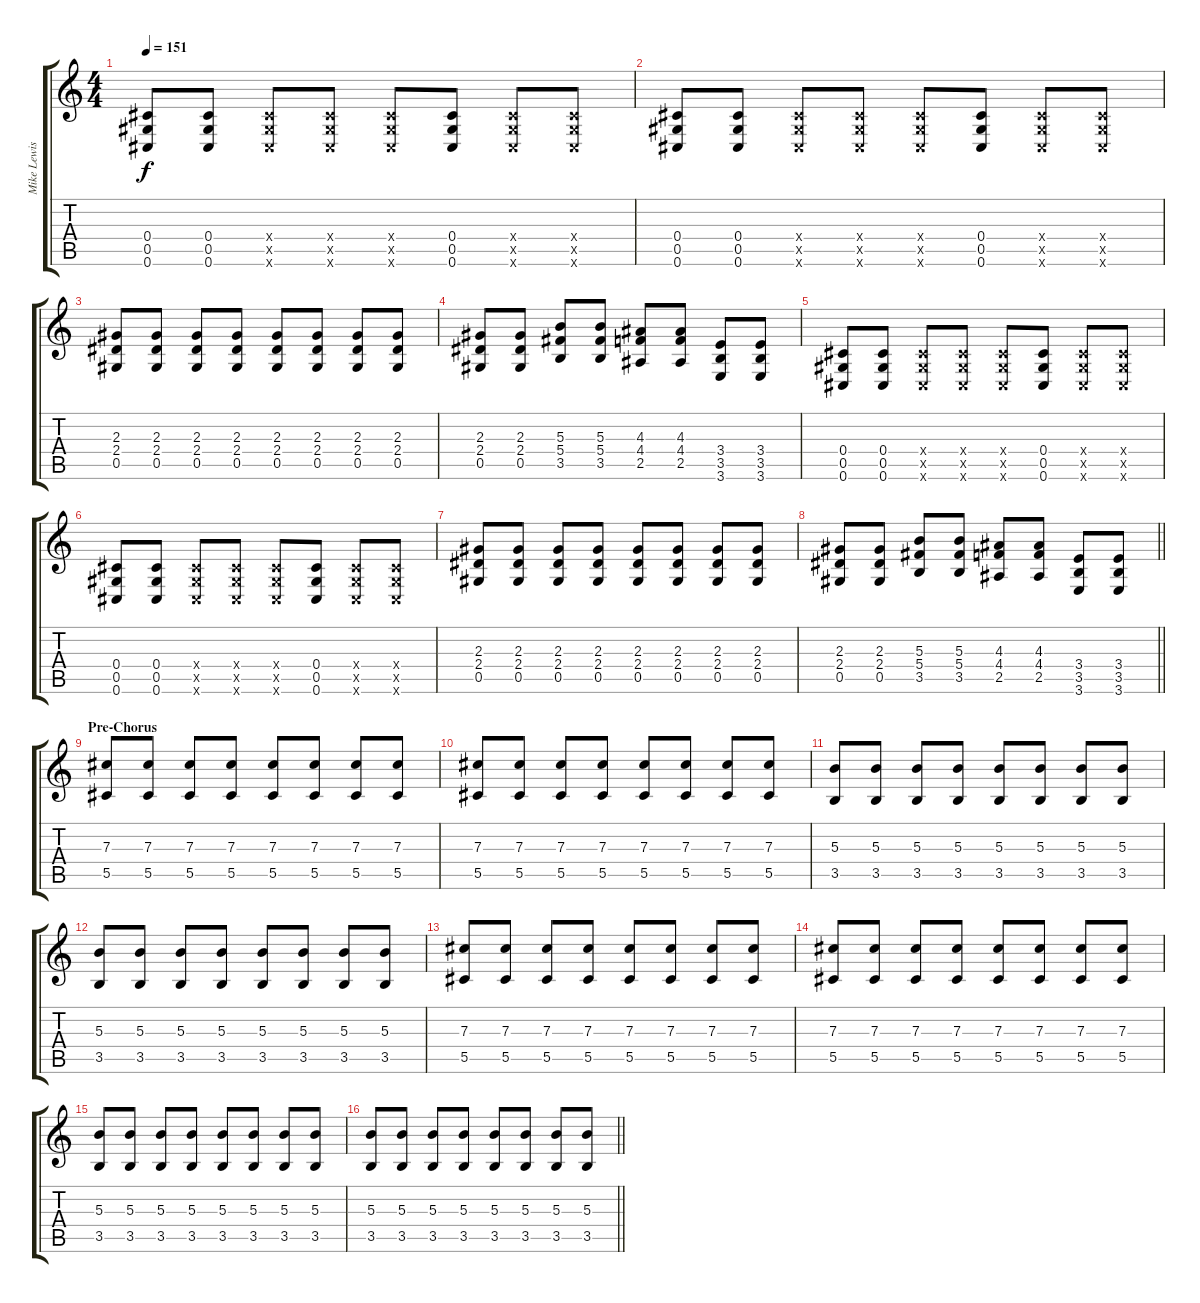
\track ("Mike Lewis [Rhythm Guitar L]" "Mike Lewis") {instrument overdrivenguitar}
\staff {score tabs}
\tuning (Eb4 Bb3 Gb3 Db3 Ab2 Db2) {hide}
\ts (4 4)
\tempo 151
\clef g2
\ks c
(0.4 0.5 0.6).8{dy f} (0.4 0.5 0.6).8 (0.4{x} 0.5{x} 0.6{x}).8 (0.4{x} 0.5{x} 0.6{x}).8 (0.4{x} 0.5{x} 0.6{x}).8 (0.4 0.5 0.6).8 (0.4{x} 0.5{x} 0.6{x}).8 (0.4{x} 0.5{x} 0.6{x}).8 |
(0.4 0.5 0.6).8 (0.4 0.5 0.6).8 (0.4{x} 0.5{x} 0.6{x}).8 (0.4{x} 0.5{x} 0.6{x}).8 (0.4{x} 0.5{x} 0.6{x}).8 (0.4 0.5 0.6).8 (0.4{x} 0.5{x} 0.6{x}).8 (0.4{x} 0.5{x} 0.6{x}).8 |
(2.3 2.4 0.5).8 (2.3 2.4 0.5).8 (2.3 2.4 0.5).8 (2.3 2.4 0.5).8 (2.3 2.4 0.5).8 (2.3 2.4 0.5).8 (2.3 2.4 0.5).8 (2.3 2.4 0.5).8 |
(2.3 2.4 0.5).8 (2.3 2.4 0.5).8 (5.3 5.4 3.5).8 (5.3 5.4 3.5).8 (4.3 4.4 2.5).8 (4.3 4.4 2.5).8 (3.4 3.5 3.6).8 (3.4 3.5 3.6).8 |
(0.4 0.5 0.6).8 (0.4 0.5 0.6).8 (0.4{x} 0.5{x} 0.6{x}).8 (0.4{x} 0.5{x} 0.6{x}).8 (0.4{x} 0.5{x} 0.6{x}).8 (0.4 0.5 0.6).8 (0.4{x} 0.5{x} 0.6{x}).8 (0.4{x} 0.5{x} 0.6{x}).8 |
(0.4 0.5 0.6).8 (0.4 0.5 0.6).8 (0.4{x} 0.5{x} 0.6{x}).8 (0.4{x} 0.5{x} 0.6{x}).8 (0.4{x} 0.5{x} 0.6{x}).8 (0.4 0.5 0.6).8 (0.4{x} 0.5{x} 0.6{x}).8 (0.4{x} 0.5{x} 0.6{x}).8 |
(2.3 2.4 0.5).8 (2.3 2.4 0.5).8 (2.3 2.4 0.5).8 (2.3 2.4 0.5).8 (2.3 2.4 0.5).8 (2.3 2.4 0.5).8 (2.3 2.4 0.5).8 (2.3 2.4 0.5).8 |
\barLineRight lightlight
(2.3 2.4 0.5).8 (2.3 2.4 0.5).8 (5.3 5.4 3.5).8 (5.3 5.4 3.5).8 (4.3 4.4 2.5).8 (4.3 4.4 2.5).8 (3.4 3.5 3.6).8 (3.4 3.5 3.6).8 |
\section ("" "Pre-Chorus")
(7.3 5.5).8 (7.3 5.5).8 (7.3 5.5).8 (7.3 5.5).8 (7.3 5.5).8 (7.3 5.5).8 (7.3 5.5).8 (7.3 5.5).8 |
(7.3 5.5).8 (7.3 5.5).8 (7.3 5.5).8 (7.3 5.5).8 (7.3 5.5).8 (7.3 5.5).8 (7.3 5.5).8 (7.3 5.5).8 |
(5.3 3.5).8 (5.3 3.5).8 (5.3 3.5).8 (5.3 3.5).8 (5.3 3.5).8 (5.3 3.5).8 (5.3 3.5).8 (5.3 3.5).8 |
(5.3 3.5).8 (5.3 3.5).8 (5.3 3.5).8 (5.3 3.5).8 (5.3 3.5).8 (5.3 3.5).8 (5.3 3.5).8 (5.3 3.5).8 |
(7.3 5.5).8 (7.3 5.5).8 (7.3 5.5).8 (7.3 5.5).8 (7.3 5.5).8 (7.3 5.5).8 (7.3 5.5).8 (7.3 5.5).8 |
(7.3 5.5).8 (7.3 5.5).8 (7.3 5.5).8 (7.3 5.5).8 (7.3 5.5).8 (7.3 5.5).8 (7.3 5.5).8 (7.3 5.5).8 |
(5.3 3.5).8 (5.3 3.5).8 (5.3 3.5).8 (5.3 3.5).8 (5.3 3.5).8 (5.3 3.5).8 (5.3 3.5).8 (5.3 3.5).8 |
\barLineRight lightlight
(5.3 3.5).8 (5.3 3.5).8 (5.3 3.5).8 (5.3 3.5).8 (5.3 3.5).8 (5.3 3.5).8 (5.3 3.5).8 (5.3 3.5).8
